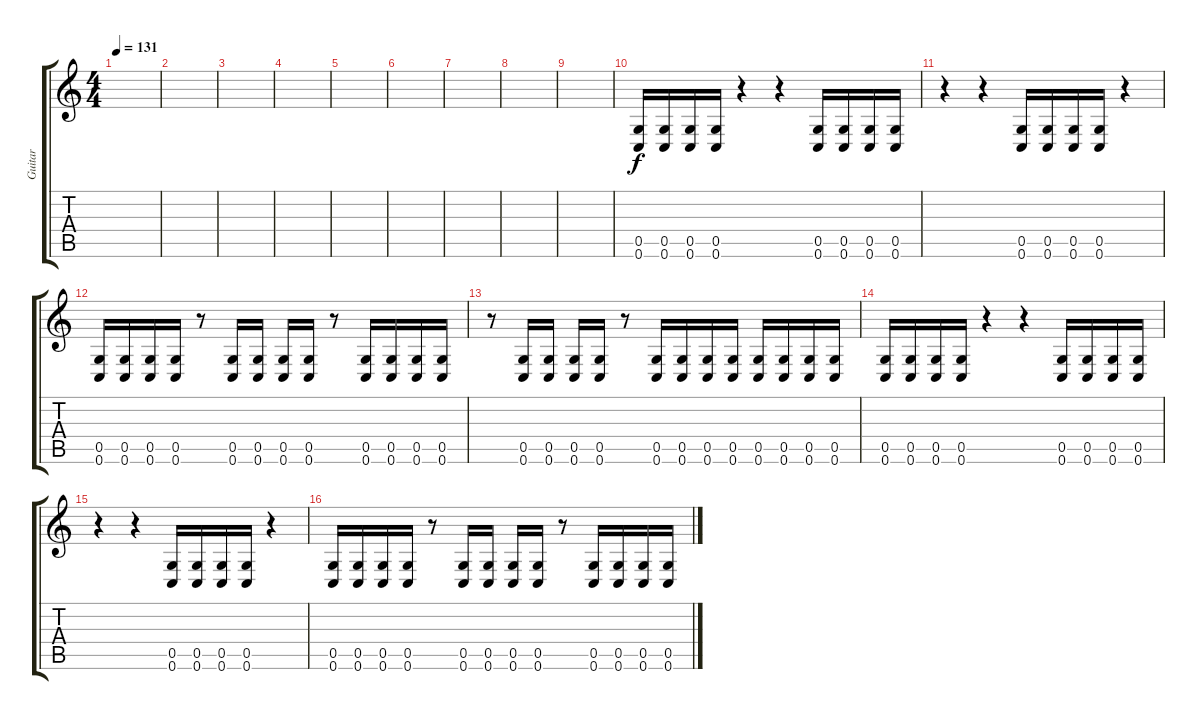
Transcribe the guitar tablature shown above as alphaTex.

\track ("Guitar" "Guitar") {instrument electricguitarclean}
\staff {score tabs}
\tuning (D4 A3 F3 C3 G2 C2) {hide}
\ts (4 4)
\tempo 131
\clef g2
\ks c
|
|
|
|
|
|
|
|
|
(0.5 0.6).16{volume 8 balance 8 instrument overdrivenguitar} (0.5 0.6).16 (0.5 0.6).16 (0.5 0.6).16 r.4 r.4 (0.5 0.6).16 (0.5 0.6).16 (0.5 0.6).16 (0.5 0.6).16 |
r.4{volume 8 instrument overdrivenguitar} r.4 (0.5 0.6).16 (0.5 0.6).16 (0.5 0.6).16 (0.5 0.6).16 r.4 |
(0.5 0.6).16{volume 8 instrument overdrivenguitar} (0.5 0.6).16 (0.5 0.6).16 (0.5 0.6).16 r.8 (0.5 0.6).16 (0.5 0.6).16 (0.5 0.6).16 (0.5 0.6).16 r.8 (0.5 0.6).16 (0.5 0.6).16 (0.5 0.6).16 (0.5 0.6).16 |
r.8{volume 8 instrument overdrivenguitar} (0.5 0.6).16 (0.5 0.6).16 (0.5 0.6).16 (0.5 0.6).16 r.8 (0.5 0.6).16 (0.5 0.6).16 (0.5 0.6).16 (0.5 0.6).16 (0.5 0.6).16 (0.5 0.6).16 (0.5 0.6).16 (0.5 0.6).16 |
(0.5 0.6).16{volume 8 instrument overdrivenguitar} (0.5 0.6).16 (0.5 0.6).16 (0.5 0.6).16 r.4 r.4 (0.5 0.6).16 (0.5 0.6).16 (0.5 0.6).16 (0.5 0.6).16 |
r.4{volume 8 instrument overdrivenguitar} r.4 (0.5 0.6).16 (0.5 0.6).16 (0.5 0.6).16 (0.5 0.6).16 r.4 |
(0.5 0.6).16{volume 8 instrument overdrivenguitar} (0.5 0.6).16 (0.5 0.6).16 (0.5 0.6).16 r.8 (0.5 0.6).16 (0.5 0.6).16 (0.5 0.6).16 (0.5 0.6).16 r.8 (0.5 0.6).16 (0.5 0.6).16 (0.5 0.6).16 (0.5 0.6).16
